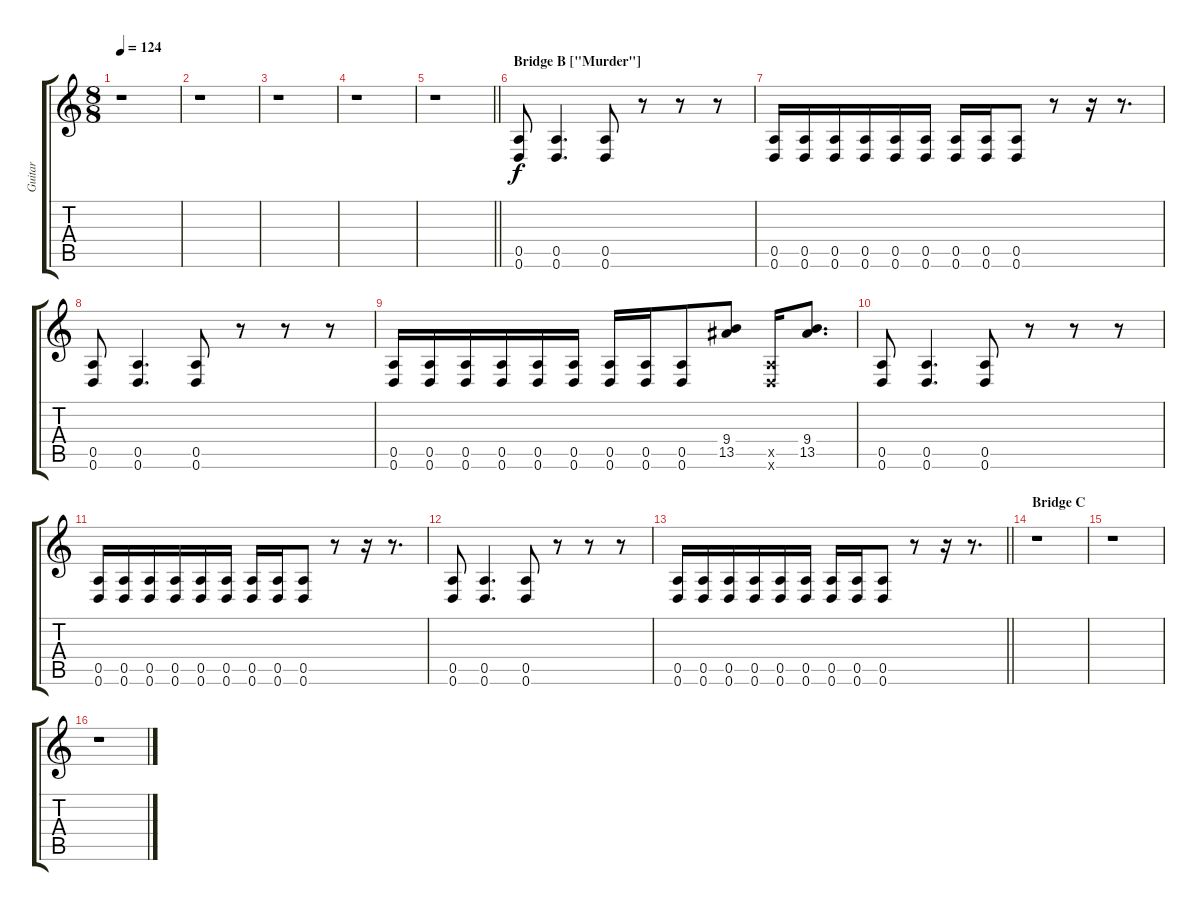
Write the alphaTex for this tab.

\track ("Guitar" "Guitar") {instrument overdrivenguitar}
\staff {score tabs}
\tuning (E4 B3 G3 D3 A2 D2) {hide}
\ts (8 8)
\tempo 124
\clef g2
\ks c
r.1{dy f} |
r.1 |
r.1 |
r.1 |
\barLineRight lightlight
r.1 |
\section ("" "Bridge B [\"Murder\"]")
(0.5 0.6).8 (0.5 0.6).4{d} (0.5 0.6).8 r.8 r.8 r.8 |
(0.5 0.6).16 (0.5 0.6).16 (0.5 0.6).16 (0.5 0.6).16 (0.5 0.6).16 (0.5 0.6).16 (0.5 0.6).16 (0.5 0.6).16 (0.5 0.6).8 r.8 r.16 r.8{d} |
(0.5 0.6).8 (0.5 0.6).4{d} (0.5 0.6).8 r.8 r.8 r.8 |
(0.5 0.6).16 (0.5 0.6).16 (0.5 0.6).16 (0.5 0.6).16 (0.5 0.6).16 (0.5 0.6).16 (0.5 0.6).16 (0.5 0.6).16 (0.5 0.6).8 (9.4 13.5).8 (0.5{x} 0.6{x}).16 (9.4 13.5).8{d} |
(0.5 0.6).8 (0.5 0.6).4{d} (0.5 0.6).8 r.8 r.8 r.8 |
(0.5 0.6).16 (0.5 0.6).16 (0.5 0.6).16 (0.5 0.6).16 (0.5 0.6).16 (0.5 0.6).16 (0.5 0.6).16 (0.5 0.6).16 (0.5 0.6).8 r.8 r.16 r.8{d} |
(0.5 0.6).8 (0.5 0.6).4{d} (0.5 0.6).8 r.8 r.8 r.8 |
\barLineRight lightlight
(0.5 0.6).16 (0.5 0.6).16 (0.5 0.6).16 (0.5 0.6).16 (0.5 0.6).16 (0.5 0.6).16 (0.5 0.6).16 (0.5 0.6).16 (0.5 0.6).8 r.8 r.16 r.8{d} |
\section ("" "Bridge C")
r.1 |
r.1 |
r.1
